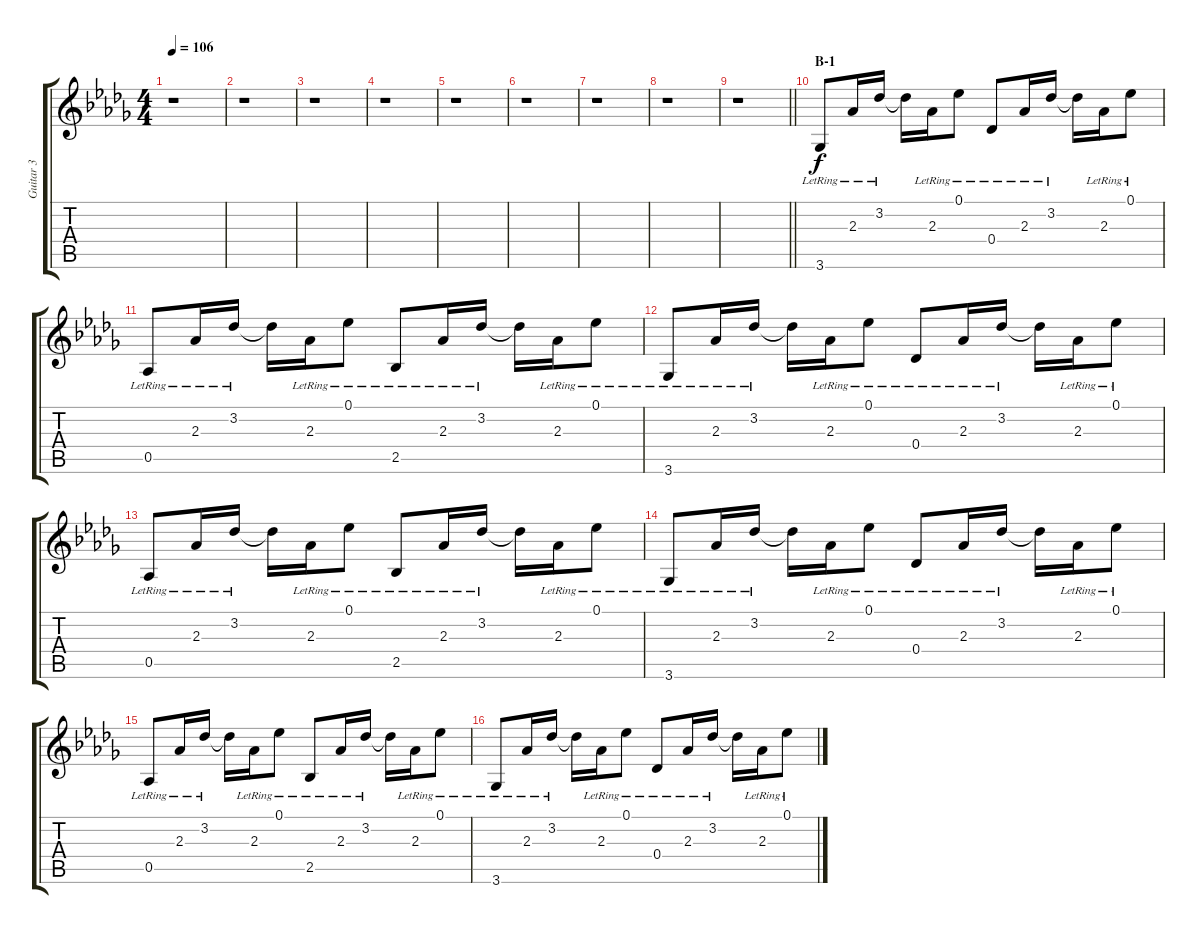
\track ("Guitar 3" "Guitar 3") {instrument electricguitarclean}
\staff {score tabs}
\tuning (Eb4 Bb3 Gb3 Db3 Ab2 Eb2) {hide}
\ts (4 4)
\tempo 106
\clef g2
\ks db
r.1{dy f} |
r.1 |
r.1 |
r.1 |
r.1 |
r.1 |
r.1 |
r.1 |
\barLineRight lightlight
r.1 |
\section ("" "B-1")
3.6{lr}.8 2.3{lr}.16 3.2{lr}.16 3.2{t}.16 2.3{lr}.16 0.1{lr}.8 0.4{lr}.8 2.3{lr}.16 3.2{lr}.16 3.2{t}.16 2.3{lr}.16 0.1{lr}.8 |
0.5{lr}.8 2.3{lr}.16 3.2{lr}.16 3.2{t}.16 2.3{lr}.16 0.1{lr}.8 2.5{lr}.8 2.3{lr}.16 3.2{lr}.16 3.2{t}.16 2.3{lr}.16 0.1{lr}.8 |
3.6{lr}.8 2.3{lr}.16 3.2{lr}.16 3.2{t}.16 2.3{lr}.16 0.1{lr}.8 0.4{lr}.8 2.3{lr}.16 3.2{lr}.16 3.2{t}.16 2.3{lr}.16 0.1{lr}.8 |
0.5{lr}.8 2.3{lr}.16 3.2{lr}.16 3.2{t}.16 2.3{lr}.16 0.1{lr}.8 2.5{lr}.8 2.3{lr}.16 3.2{lr}.16 3.2{t}.16 2.3{lr}.16 0.1{lr}.8 |
3.6{lr}.8 2.3{lr}.16 3.2{lr}.16 3.2{t}.16 2.3{lr}.16 0.1{lr}.8 0.4{lr}.8 2.3{lr}.16 3.2{lr}.16 3.2{t}.16 2.3{lr}.16 0.1{lr}.8 |
0.5{lr}.8 2.3{lr}.16 3.2{lr}.16 3.2{t}.16 2.3{lr}.16 0.1{lr}.8 2.5{lr}.8 2.3{lr}.16 3.2{lr}.16 3.2{t}.16 2.3{lr}.16 0.1{lr}.8 |
3.6{lr}.8 2.3{lr}.16 3.2{lr}.16 3.2{t}.16 2.3{lr}.16 0.1{lr}.8 0.4{lr}.8 2.3{lr}.16 3.2{lr}.16 3.2{t}.16 2.3{lr}.16 0.1{lr}.8
